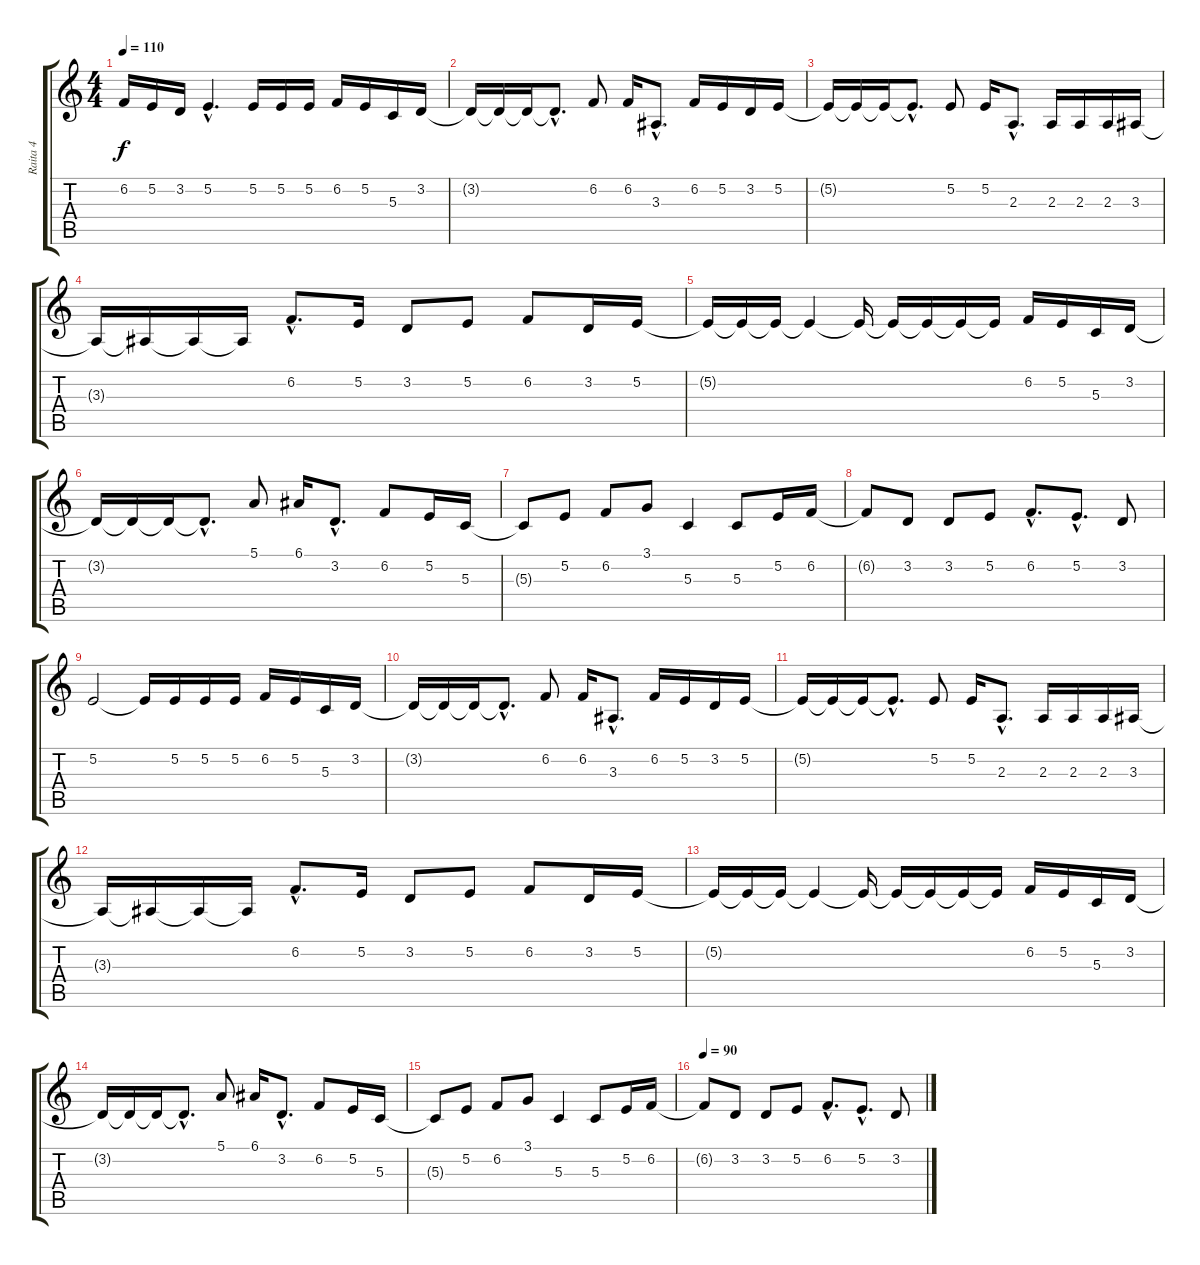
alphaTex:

\track ("Raita 4" "Raita 4") {instrument lead2sawtooth}
\staff {score tabs}
\tuning (E4 B3 G3 D3 A2 E2) {hide}
\ts (4 4)
\tempo 110
\clef g2
\ks c
6.2.16{dy f} 5.2.16 3.2.16 5.2{hac}.4{d} 5.2.16 5.2.16 5.2.16 6.2.16 5.2.16 5.3.16 3.2.16 |
3.2{t}.16 3.2{t}.16 3.2{t}.16 3.2{hac t}.8{d} 6.2.8 6.2.16 3.3{hac}.8{d} 6.2.16 5.2.16 3.2.16 5.2.16 |
5.2{t}.16 5.2{t}.16 5.2{t}.16 5.2{hac t}.8{d} 5.2.8 5.2.16 2.3{hac}.8{d} 2.3.16 2.3.16 2.3.16 3.3.16 |
3.3{t}.16 3.3{t}.16 3.3{t}.16 3.3{t}.16 6.2{hac}.8{d} 5.2.16 3.2.8 5.2.8 6.2.8 3.2.16 5.2.16 |
5.2{t}.16 5.2{t}.16 5.2{t}.16 5.2{t}.4 5.2{t}.16 5.2{t}.16 5.2{t}.16 5.2{t}.16 5.2{t}.16 6.2.16 5.2.16 5.3.16 3.2.16 |
3.2{t}.16 3.2{t}.16 3.2{t}.16 3.2{hac t}.8{d} 5.1.8 6.1.16 3.2{hac}.8{d} 6.2.8 5.2.16 5.3.16 |
5.3{t}.8 5.2.8 6.2.8 3.1.8 5.3.4 5.3.8 5.2.16 6.2.16 |
6.2{t}.8 3.2.8 3.2.8 5.2.8 6.2{hac}.8{d} 5.2{hac}.8{d} 3.2.8 |
5.2.2 5.2{t}.16 5.2.16 5.2.16 5.2.16 6.2.16 5.2.16 5.3.16 3.2.16 |
3.2{t}.16 3.2{t}.16 3.2{t}.16 3.2{hac t}.8{d} 6.2.8 6.2.16 3.3{hac}.8{d} 6.2.16 5.2.16 3.2.16 5.2.16 |
5.2{t}.16 5.2{t}.16 5.2{t}.16 5.2{hac t}.8{d} 5.2.8 5.2.16 2.3{hac}.8{d} 2.3.16 2.3.16 2.3.16 3.3.16 |
3.3{t}.16 3.3{t}.16 3.3{t}.16 3.3{t}.16 6.2{hac}.8{d} 5.2.16 3.2.8 5.2.8 6.2.8 3.2.16 5.2.16 |
5.2{t}.16 5.2{t}.16 5.2{t}.16 5.2{t}.4 5.2{t}.16 5.2{t}.16 5.2{t}.16 5.2{t}.16 5.2{t}.16 6.2.16 5.2.16 5.3.16 3.2.16 |
3.2{t}.16 3.2{t}.16 3.2{t}.16 3.2{hac t}.8{d} 5.1.8 6.1.16 3.2{hac}.8{d} 6.2.8 5.2.16 5.3.16 |
5.3{t}.8 5.2.8 6.2.8 3.1.8 5.3.4 5.3.8 5.2.16 6.2.16 |
\tempo 90
6.2{t}.8 3.2.8 3.2.8 5.2.8 6.2{hac}.8{d} 5.2{hac}.8{d} 3.2.8
